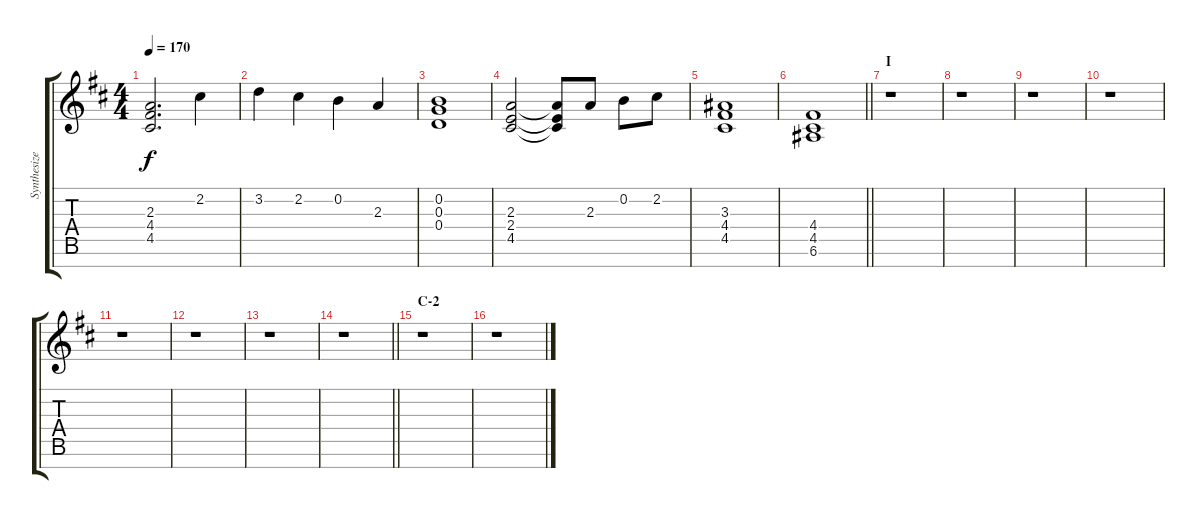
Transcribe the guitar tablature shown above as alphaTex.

\track ("Synthesizer" "Synthesize") {instrument fx5brightness}
\staff {score tabs}
\tuning (E5 B4 G4 D4 A3 E3 B2) {hide}
\ts (4 4)
\tempo 170
\clef g2
\ks d
(2.3 4.4 4.5).2{d dy f} 2.2.4 |
3.2.4 2.2.4 0.2.4 2.3.4 |
(0.2 0.3 0.4).1 |
(2.3 2.4 4.5).2 (2.3{t} 2.4{t} 4.5{t}).8 2.3.8 0.2.8 2.2.8 |
(3.3 4.4 4.5).1 |
\barLineRight lightlight
(4.4 4.5 6.6).1 |
\section ("" "I")
r.1 |
r.1 |
r.1 |
r.1 |
r.1 |
r.1 |
r.1 |
\barLineRight lightlight
r.1 |
\section ("" "C-2")
r.1 |
r.1
